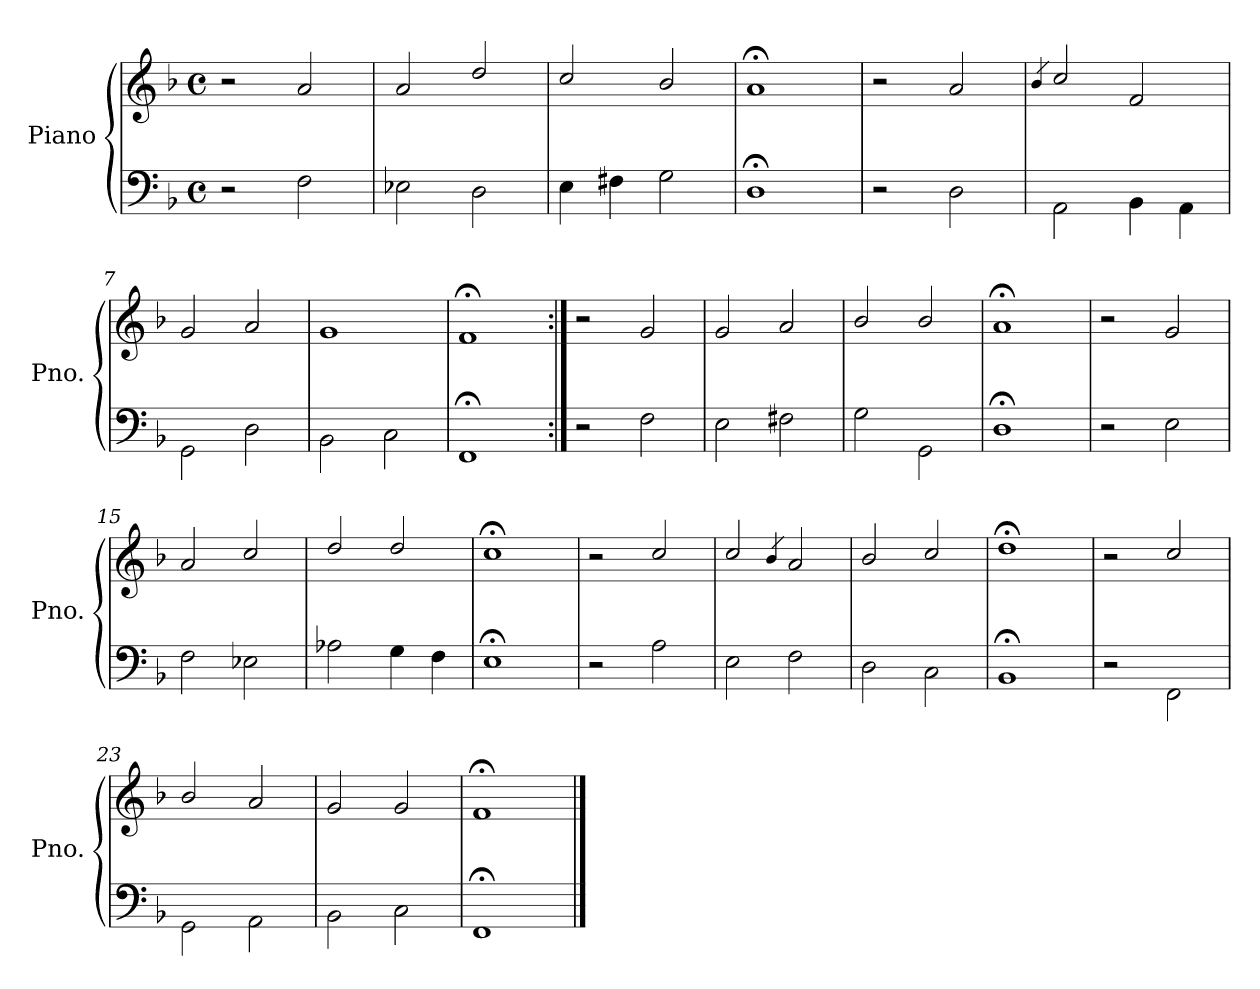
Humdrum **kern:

**kern	**kern
*part1	*part1
*staff2	*staff1
*I"Piano	*
*I'Pno.	*
*clefF4	*clefG2
*k[b-]	*k[b-]
*F:	*F:
*M4/4	*M4/4
*met(c)	*met(c)
=1	=1
2r	2r
2F\	2a/
=2	=2
2E-X\	2a/
2D\	2dd/
=3	=3
4E\	2cc/
4F#X\	.
2G\	2b-/
=4	=4
1D;	1a;<
=5	=5
2r	2r
2D\	2a/
=6	=6
.	4qb-/
2AA\	2cc/
4BB-\	2f/
4AA\	.
=7	=7
2GG\	2g/
2D\	2a/
=8	=8
2BB-\	1g
2C\	.
=9	=9
1FF;	1f;<
!!LO:LB:g=z
=10:|!	=10:|!
2r	2r
2F\	2g/
=11	=11
2E\	2g/
2F#X\	2a/
=12	=12
2G\	2b-/
2GG\	2b-/
=13	=13
1D;	1a;<
=14	=14
2r	2r
2E\	2g/
=15	=15
2F\	2a/
2E-X\	2cc/
=16	=16
2A-X\	2dd/
4G\	2dd/
4F\	.
=17	=17
1E;	1cc;<
!!LO:LB:g=z
=18	=18
2r	2r
2A\	2cc/
=19	=19
2E\	2cc/
.	4qb-/
2F\	2a/
=20	=20
2D\	2b-/
2C\	2cc/
=21	=21
1BB-;	1dd;<
=22	=22
2r	2r
2FF\	2cc/
=23	=23
2GG\	2b-/
2AA\	2a/
=24	=24
2BB-\	2g/
2C\	2g/
=25	=25
1FF;	1f;<
==	==
*-	*-
